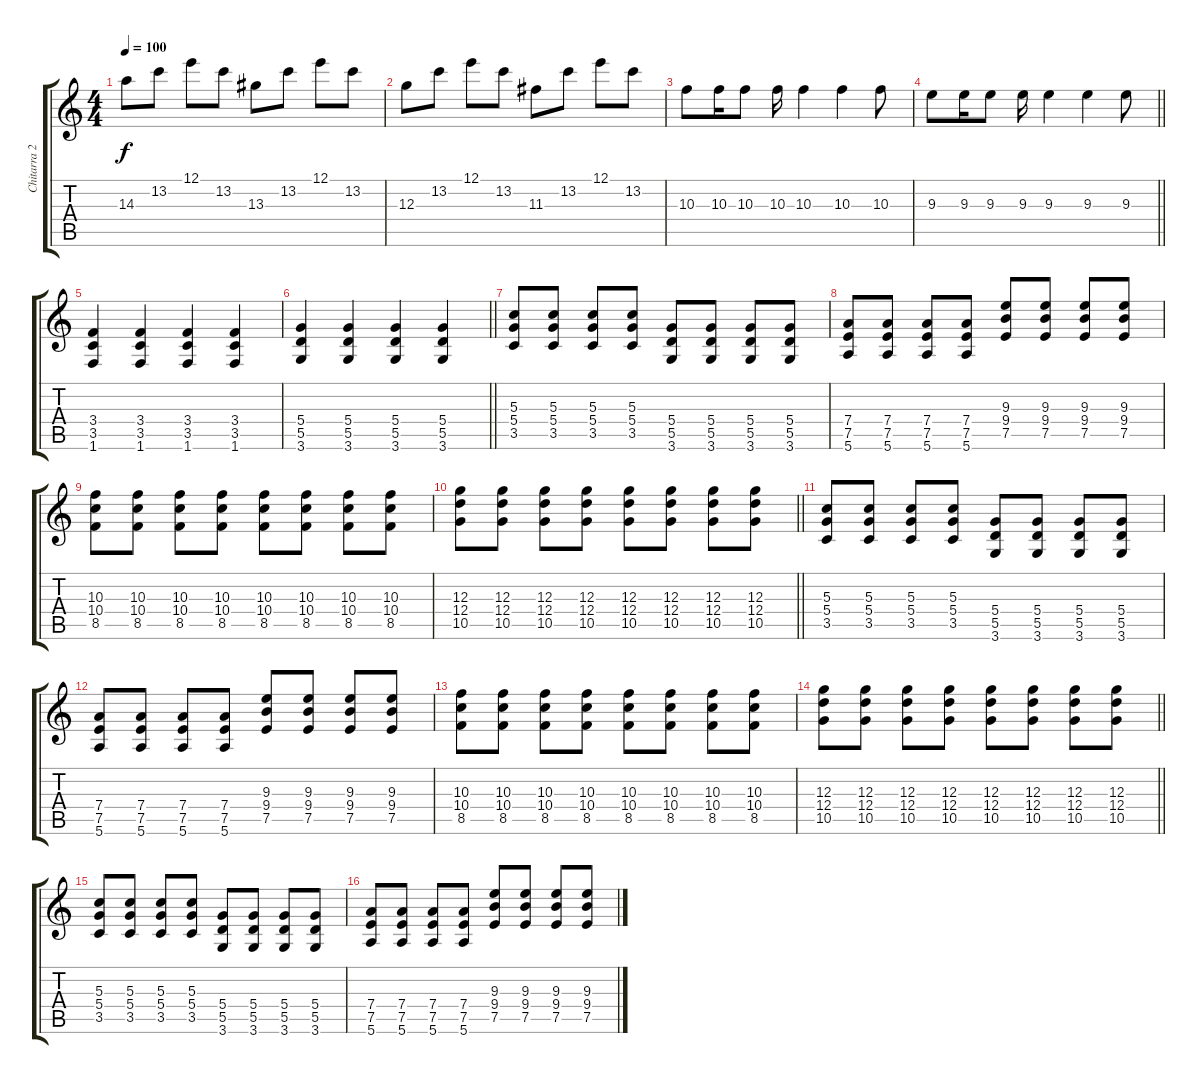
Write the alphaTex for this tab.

\track ("Chitarra 2" "Chitarra 2") {instrument electricguitarclean}
\staff {score tabs}
\tuning (E4 B3 G3 D3 A2 E2) {hide}
\ts (4 4)
\tempo 100
\clef g2
\ks c
14.3.8{dy f volume 10 instrument electricguitarclean} 13.2.8 12.1.8 13.2.8 13.3.8 13.2.8 12.1.8 13.2.8 |
12.3.8 13.2.8 12.1.8 13.2.8 11.3.8 13.2.8 12.1.8 13.2.8 |
10.3.8 10.3.16 10.3.8 10.3.16 10.3.4 10.3.4 10.3.8 |
\barLineRight lightlight
9.3.8 9.3.16 9.3.8 9.3.16 9.3.4 9.3.4 9.3.8 |
(3.4 3.5 1.6).4{instrument overdrivenguitar} (3.4 3.5 1.6).4 (3.4 3.5 1.6).4 (3.4 3.5 1.6).4 |
\barLineRight lightlight
(5.4 5.5 3.6).4 (5.4 5.5 3.6).4 (5.4 5.5 3.6).4 (5.4 5.5 3.6).4 |
(5.3 5.4 3.5).8{volume 14 instrument overdrivenguitar} (5.3 5.4 3.5).8 (5.3 5.4 3.5).8 (5.3 5.4 3.5).8 (5.4 5.5 3.6).8 (5.4 5.5 3.6).8 (5.4 5.5 3.6).8 (5.4 5.5 3.6).8 |
(7.4 7.5 5.6).8 (7.4 7.5 5.6).8 (7.4 7.5 5.6).8 (7.4 7.5 5.6).8 (9.3 9.4 7.5).8 (9.3 9.4 7.5).8 (9.3 9.4 7.5).8 (9.3 9.4 7.5).8 |
(10.3 10.4 8.5).8 (10.3 10.4 8.5).8 (10.3 10.4 8.5).8 (10.3 10.4 8.5).8 (10.3 10.4 8.5).8 (10.3 10.4 8.5).8 (10.3 10.4 8.5).8 (10.3 10.4 8.5).8 |
\barLineRight lightlight
(12.3 12.4 10.5).8 (12.3 12.4 10.5).8 (12.3 12.4 10.5).8 (12.3 12.4 10.5).8 (12.3 12.4 10.5).8 (12.3 12.4 10.5).8 (12.3 12.4 10.5).8 (12.3 12.4 10.5).8 |
(5.3 5.4 3.5).8{volume 14 instrument overdrivenguitar} (5.3 5.4 3.5).8 (5.3 5.4 3.5).8 (5.3 5.4 3.5).8 (5.4 5.5 3.6).8 (5.4 5.5 3.6).8 (5.4 5.5 3.6).8 (5.4 5.5 3.6).8 |
(7.4 7.5 5.6).8 (7.4 7.5 5.6).8 (7.4 7.5 5.6).8 (7.4 7.5 5.6).8 (9.3 9.4 7.5).8 (9.3 9.4 7.5).8 (9.3 9.4 7.5).8 (9.3 9.4 7.5).8 |
(10.3 10.4 8.5).8 (10.3 10.4 8.5).8 (10.3 10.4 8.5).8 (10.3 10.4 8.5).8 (10.3 10.4 8.5).8 (10.3 10.4 8.5).8 (10.3 10.4 8.5).8 (10.3 10.4 8.5).8 |
\barLineRight lightlight
(12.3 12.4 10.5).8 (12.3 12.4 10.5).8 (12.3 12.4 10.5).8 (12.3 12.4 10.5).8 (12.3 12.4 10.5).8 (12.3 12.4 10.5).8 (12.3 12.4 10.5).8 (12.3 12.4 10.5).8 |
(5.3 5.4 3.5).8{volume 14 instrument overdrivenguitar} (5.3 5.4 3.5).8 (5.3 5.4 3.5).8 (5.3 5.4 3.5).8 (5.4 5.5 3.6).8 (5.4 5.5 3.6).8 (5.4 5.5 3.6).8 (5.4 5.5 3.6).8 |
(7.4 7.5 5.6).8 (7.4 7.5 5.6).8 (7.4 7.5 5.6).8 (7.4 7.5 5.6).8 (9.3 9.4 7.5).8 (9.3 9.4 7.5).8 (9.3 9.4 7.5).8 (9.3 9.4 7.5).8
